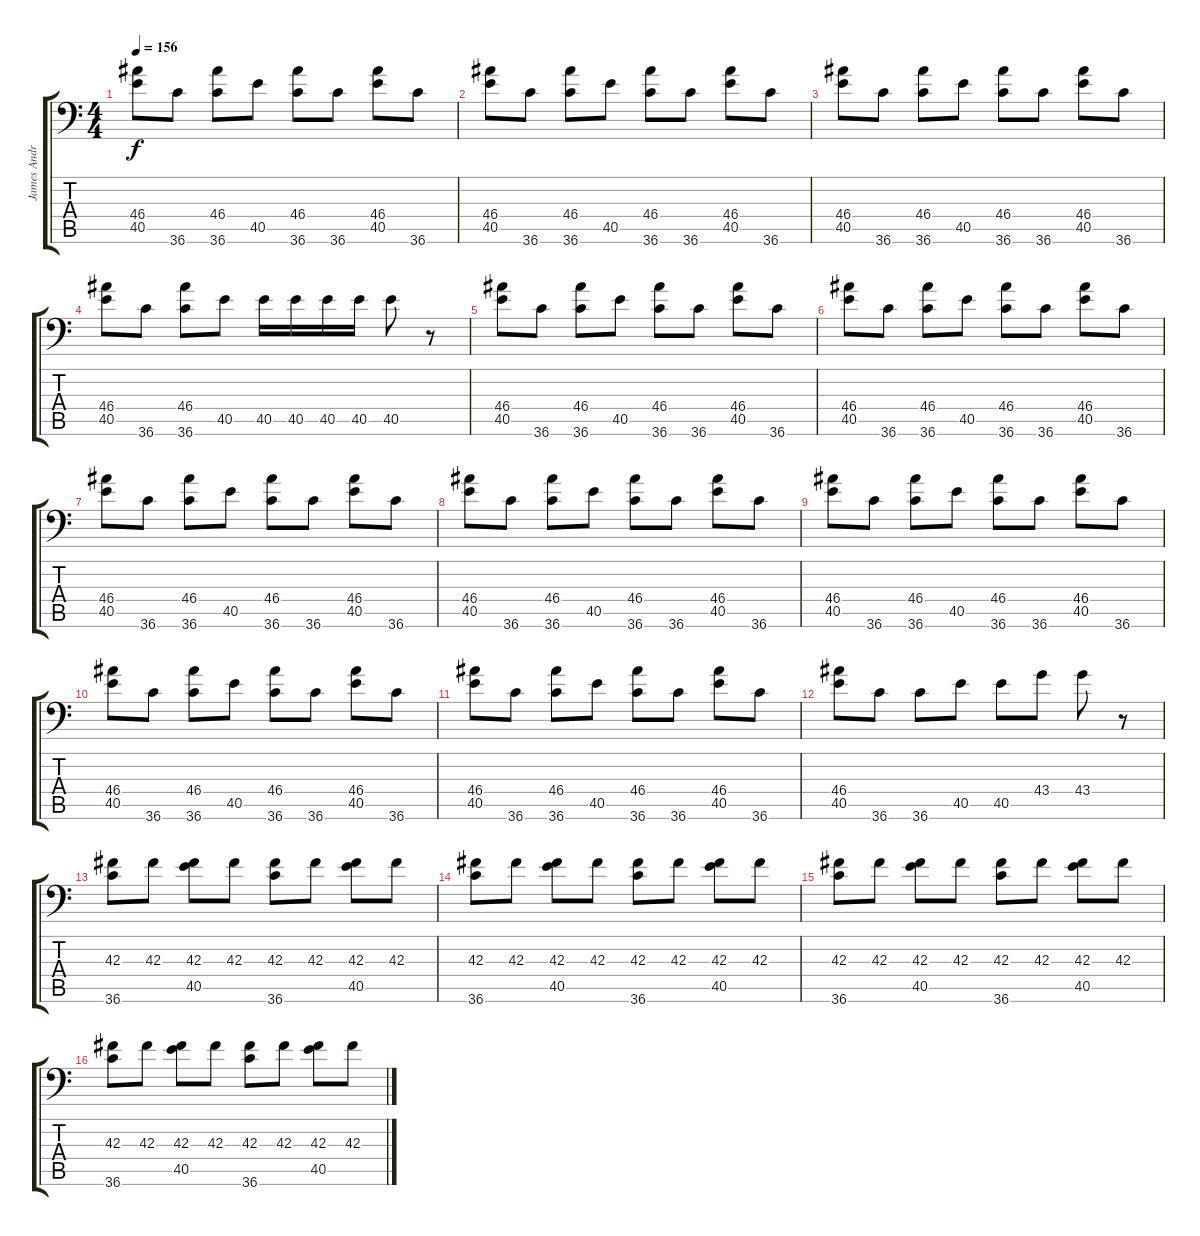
\track ("James Andrews" "James Andr") {instrument acousticgrandpiano}
\staff {score tabs}
\tuning (C-1 C-1 C-1 C-1 C-1 C-1) {hide}
\ts (4 4)
\tempo 156
\clef f4
\ks c
(46.4 40.5).8{dy f} 36.6.8 (46.4 36.6).8 40.5.8 (46.4 36.6).8 36.6.8 (46.4 40.5).8 36.6.8 |
(46.4 40.5).8 36.6.8 (46.4 36.6).8 40.5.8 (46.4 36.6).8 36.6.8 (46.4 40.5).8 36.6.8 |
(46.4 40.5).8 36.6.8 (46.4 36.6).8 40.5.8 (46.4 36.6).8 36.6.8 (46.4 40.5).8 36.6.8 |
(46.4 40.5).8 36.6.8 (46.4 36.6).8 40.5.8 40.5.16 40.5.16 40.5.16 40.5.16 40.5.8 r.8 |
(46.4 40.5).8 36.6.8 (46.4 36.6).8 40.5.8 (46.4 36.6).8 36.6.8 (46.4 40.5).8 36.6.8 |
(46.4 40.5).8 36.6.8 (46.4 36.6).8 40.5.8 (46.4 36.6).8 36.6.8 (46.4 40.5).8 36.6.8 |
(46.4 40.5).8 36.6.8 (46.4 36.6).8 40.5.8 (46.4 36.6).8 36.6.8 (46.4 40.5).8 36.6.8 |
(46.4 40.5).8 36.6.8 (46.4 36.6).8 40.5.8 (46.4 36.6).8 36.6.8 (46.4 40.5).8 36.6.8 |
(46.4 40.5).8 36.6.8 (46.4 36.6).8 40.5.8 (46.4 36.6).8 36.6.8 (46.4 40.5).8 36.6.8 |
(46.4 40.5).8 36.6.8 (46.4 36.6).8 40.5.8 (46.4 36.6).8 36.6.8 (46.4 40.5).8 36.6.8 |
(46.4 40.5).8 36.6.8 (46.4 36.6).8 40.5.8 (46.4 36.6).8 36.6.8 (46.4 40.5).8 36.6.8 |
(46.4 40.5).8 36.6.8 36.6.8 40.5.8 40.5.8 43.4.8 43.4.8 r.8 |
(42.3 36.6).8 42.3.8 (42.3 40.5).8 42.3.8 (42.3 36.6).8 42.3.8 (42.3 40.5).8 42.3.8 |
(42.3 36.6).8 42.3.8 (42.3 40.5).8 42.3.8 (42.3 36.6).8 42.3.8 (42.3 40.5).8 42.3.8 |
(42.3 36.6).8 42.3.8 (42.3 40.5).8 42.3.8 (42.3 36.6).8 42.3.8 (42.3 40.5).8 42.3.8 |
(42.3 36.6).8 42.3.8 (42.3 40.5).8 42.3.8 (42.3 36.6).8 42.3.8 (42.3 40.5).8 42.3.8
